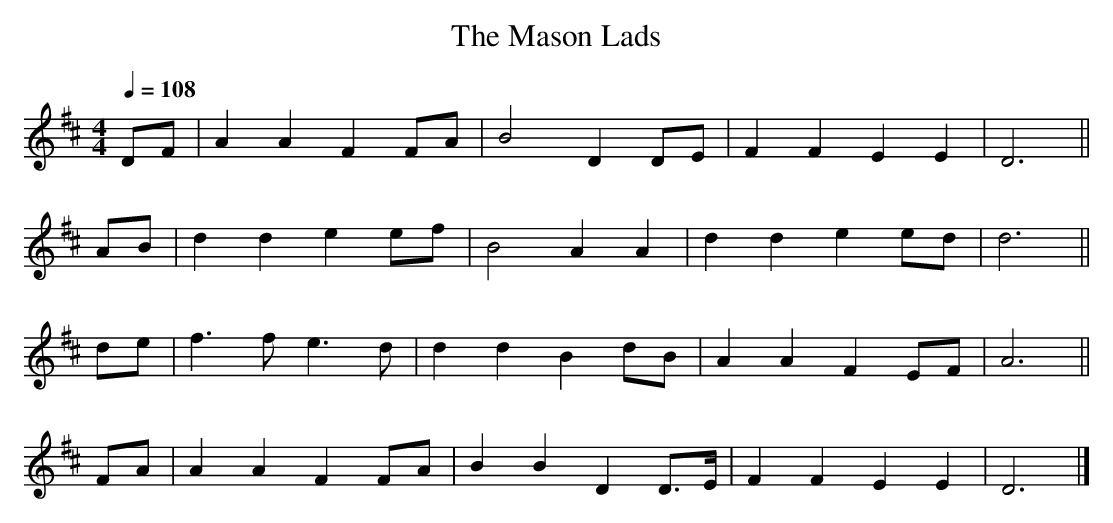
X:1
T:The Mason Lads
M:4/4
L:1/4
Q:1/4=108
K:D
D/F/|AA  FF/A/|B2 DD/E/ |FF EE   |D3||
A/B/|dd  ee/f/|B2 AA    |dd ee/d/|d3||
d/e/|f>f e>d  |dd Bd/B/ |AA FE/F/|A3||
F/A/|AA  FF/A/|BB DD/>E/|FF EE   |D3|]
